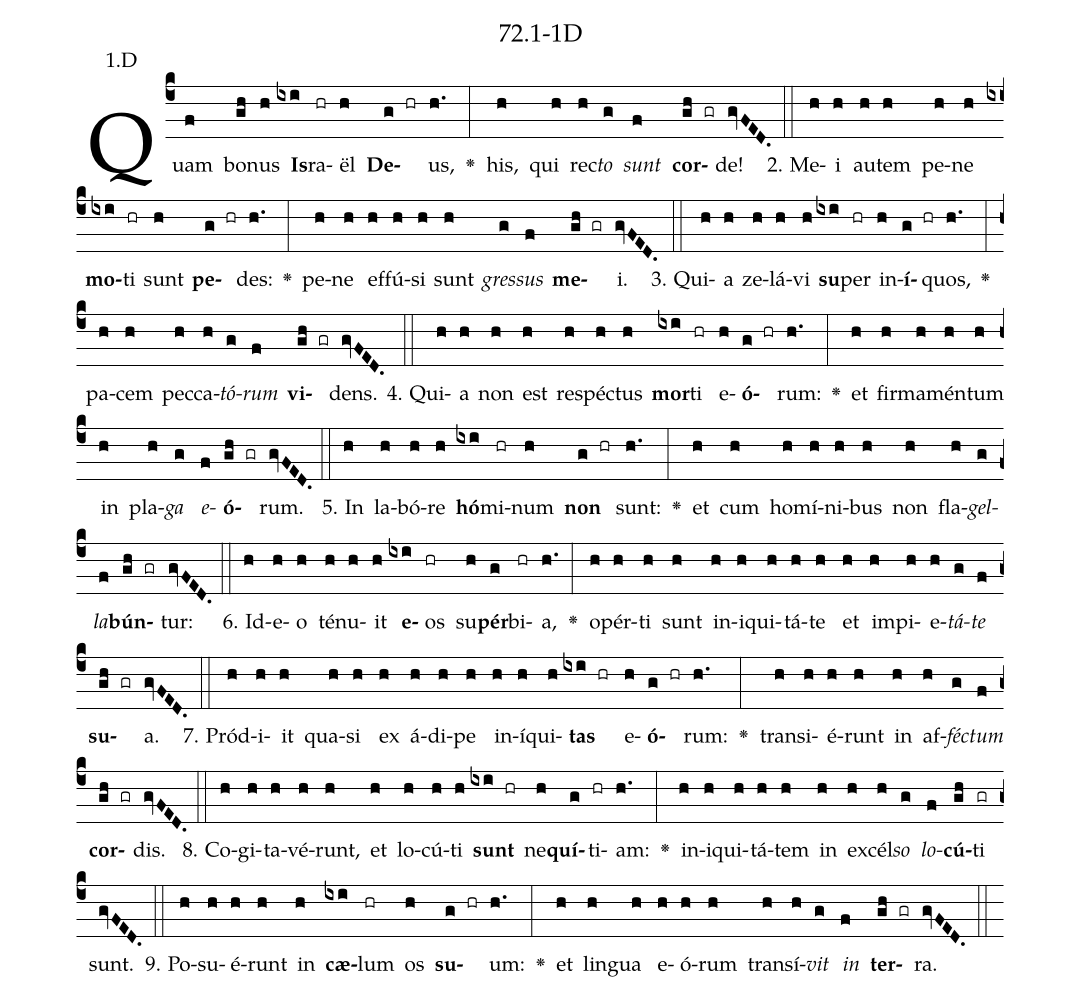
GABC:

name: 72.1-1D;
annotation: 1.D;
%%
(c4)Quam(f) bo(gh)nus(h) <b>Is</b>(ixi)ra(hr)ël(h) <b>De</b>(g hr)us,(h.) <v>\greheightstar</v>(:) his,(h) qui(h) rec(h)<i>to</i>(g) <i>sunt</i>(f) <b>cor</b>(gh gr)de!(gvFED.) (::)
2. Me(h)i(h) au(h)tem(h) pe(h)ne(h) <b>mo</b>(ixi)ti(hr) sunt(h) <b>pe</b>(g hr)des:(h.) <v>\greheightstar</v>(:) pe(h)ne(h) ef(h)fú(h)si(h) sunt(h) <i>gres</i>(g)<i>sus</i>(f) <b>me</b>(gh gr)i.(gvFED.) (::)
3. Qui(h)a(h) ze(h)lá(h)vi(h) <b>su</b>(ixi)per(hr) in(h)<b>í</b>(g hr)quos,(h.) <v>\greheightstar</v>(:) pa(h)cem(h) pec(h)ca(h)<i>tó</i>(g)<i>rum</i>(f) <b>vi</b>(gh gr)dens.(gvFED.) (::)
4. Qui(h)a(h) non(h) est(h) re(h)spéc(h)tus(h) <b>mor</b>(ixi)ti(hr) e(h)<b>ó</b>(g hr)rum:(h.) <v>\greheightstar</v>(:) et(h) fir(h)ma(h)mén(h)tum(h) in(h) pla(h)<i>ga</i>(g) <i>e</i>(f)<b>ó</b>(gh gr)rum.(gvFED.) (::)
5. In(h) la(h)bó(h)re(h) <b>hó</b>(ixi)mi(hr)num(h) <b>non</b>(g hr) sunt:(h.) <v>\greheightstar</v>(:) et(h) cum(h) ho(h)mí(h)ni(h)bus(h) non(h) fla(h)<i>gel</i>(g)<i>la</i>(f)<b>bún</b>(gh gr)tur:(gvFED.) (::)
6. Id(h)e(h)o(h) té(h)nu(h)it(h) <b>e</b>(ixi)os(hr) su(h)<b>pér</b>(g)bi(hr)a,(h.) <v>\greheightstar</v>(:) o(h)pér(h)ti(h) sunt(h) in(h)i(h)qui(h)tá(h)te(h) et(h) im(h)pi(h)e(h)<i>tá</i>(g)<i>te</i>(f) <b>su</b>(gh gr)a.(gvFED.) (::)
7. Pród(h)i(h)it(h) qua(h)si(h) ex(h) á(h)di(h)pe(h) in(h)í(h)qui(h)<b>tas</b>(ixi hr) e(h)<b>ó</b>(g hr)rum:(h.) <v>\greheightstar</v>(:) trans(h)i(h)é(h)runt(h) in(h) af(h)<i>féc</i>(g)<i>tum</i>(f) <b>cor</b>(gh gr)dis.(gvFED.) (::)
8. Co(h)gi(h)ta(h)vé(h)runt,(h) et(h) lo(h)cú(h)ti(h) <b>sunt</b>(ixi hr) ne(h)<b>quí</b>(g)ti(hr)am:(h.) <v>\greheightstar</v>(:) in(h)i(h)qui(h)tá(h)tem(h) in(h) ex(h)cél(h)<i>so</i>(g) <i>lo</i>(f)<b>cú</b>(gh)ti(gr) sunt.(gvFED.) (::)
9. Po(h)su(h)é(h)runt(h) in(h) <b>cæ</b>(ixi)lum(hr) os(h) <b>su</b>(g hr)um:(h.) <v>\greheightstar</v>(:) et(h) lin(h)gua(h) e(h)ó(h)rum(h) trans(h)í(h)<i>vit</i>(g) <i>in</i>(f) <b>ter</b>(gh gr)ra.(gvFED.) (::)
